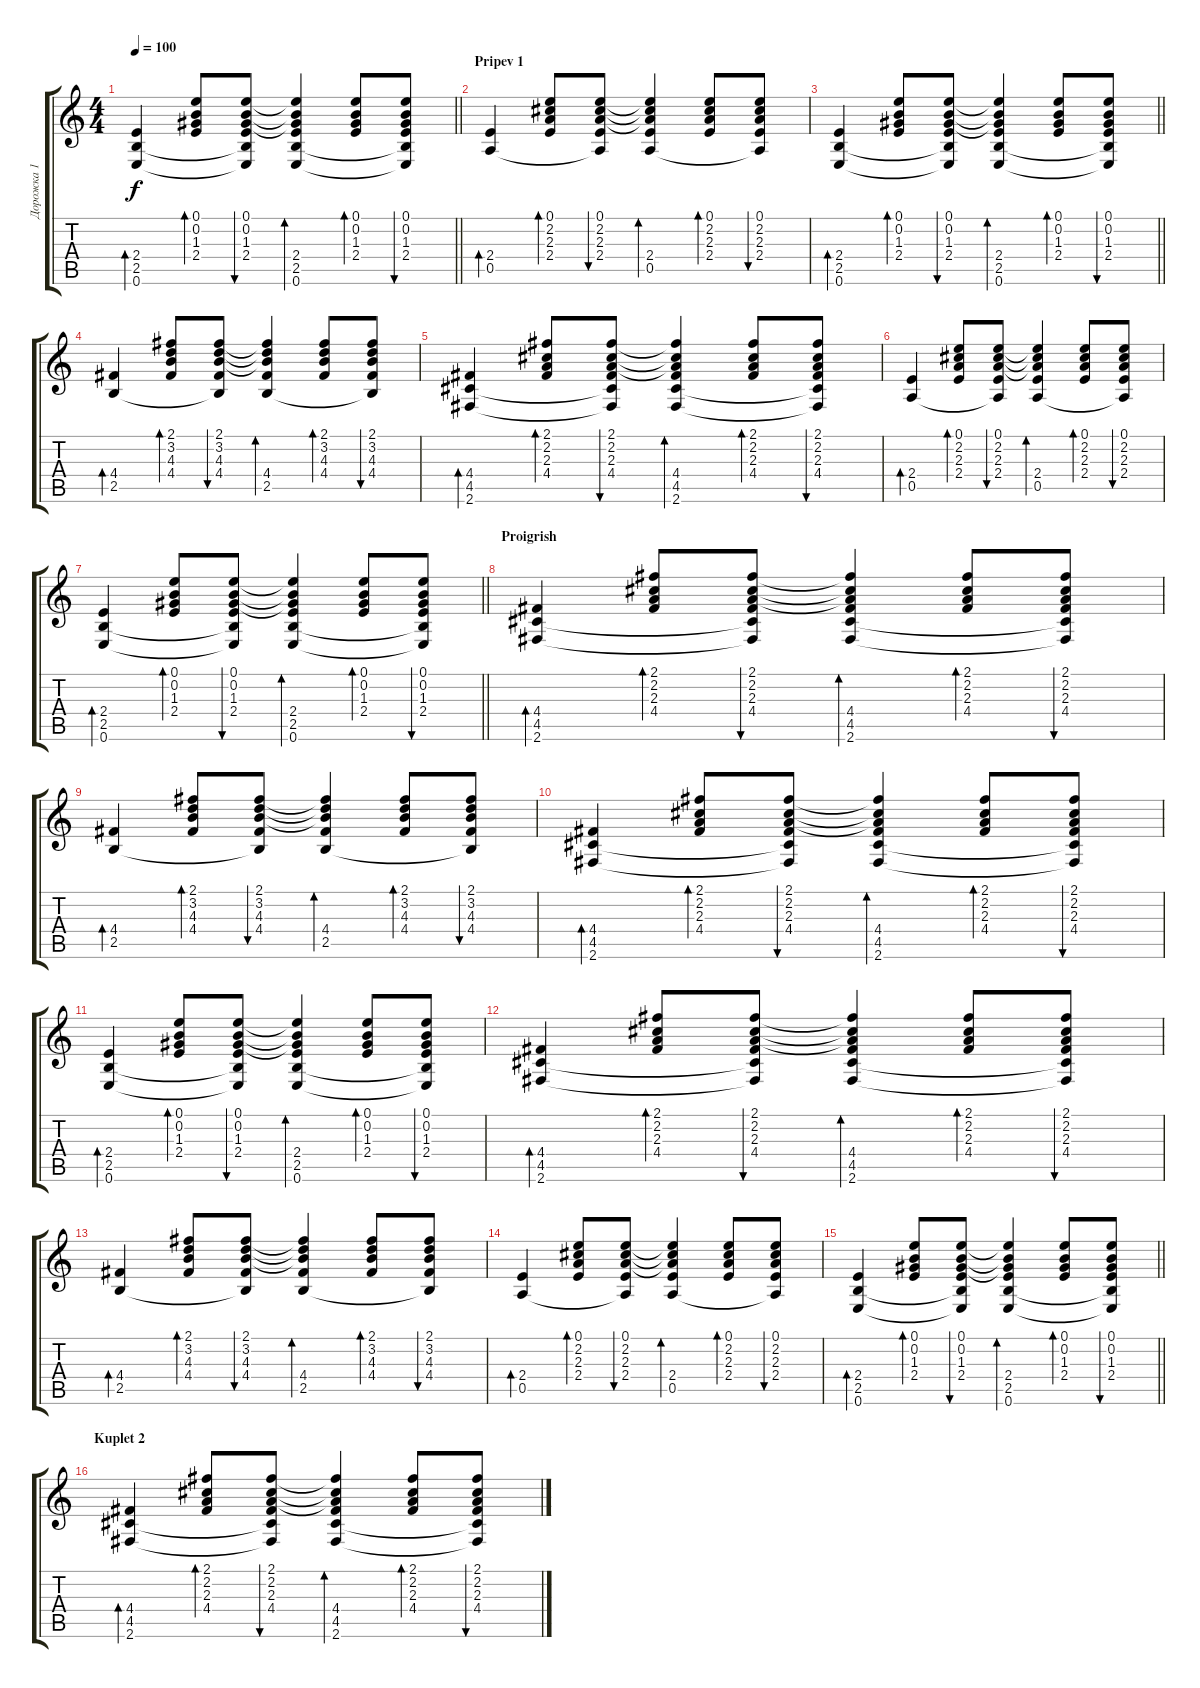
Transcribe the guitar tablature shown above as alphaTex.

\track ("Дорожка 1" "Дорожка 1") {instrument acousticguitarsteel}
\staff {score tabs}
\tuning (E4 B3 G3 D3 A2 E2) {hide}
\ts (4 4)
\tempo 100
\clef g2
\barLineRight lightlight
\ks c
(2.4 2.5 0.6).4{bd 60 dy f} (0.1 0.2 1.3 2.4).8{bd 60} (0.1 0.2 1.3 2.4 2.5{t} 0.6{t}).8{bu 60} (0.1{t} 0.2{t} 1.3{t} 2.4 2.5 0.6).4{bd 60} (0.1 0.2 1.3 2.4).8{bd 60} (0.1 0.2 1.3 2.4 2.5{t} 0.6{t}).8{bu 60} |
\section ("" "Pripev 1")
(2.4 0.5).4{bd 60} (0.1 2.2 2.3 2.4).8{bd 60} (0.1 2.2 2.3 2.4 0.5{t}).8{bu 60} (0.1{t} 2.2{t} 2.3{t} 2.4 0.5).4{bd 60} (0.1 2.2 2.3 2.4).8{bd 60} (0.1 2.2 2.3 2.4 0.5{t}).8{bu 60} |
\barLineRight lightlight
(2.4 2.5 0.6).4{bd 60} (0.1 0.2 1.3 2.4).8{bd 60} (0.1 0.2 1.3 2.4 2.5{t} 0.6{t}).8{bu 60} (0.1{t} 0.2{t} 1.3{t} 2.4 2.5 0.6).4{bd 60} (0.1 0.2 1.3 2.4).8{bd 60} (0.1 0.2 1.3 2.4 2.5{t} 0.6{t}).8{bu 60} |
(4.4 2.5).4{bd 60} (2.1 3.2 4.3 4.4).8{bd 60} (2.1 3.2 4.3 4.4 2.5{t}).8{bu 60} (2.1{t} 3.2{t} 4.3{t} 4.4 2.5).4{bd 60} (2.1 3.2 4.3 4.4).8{bd 60} (2.1 3.2 4.3 4.4 2.5{t}).8{bu 60} |
(4.4 4.5 2.6).4{bd 60} (2.1 2.2 2.3 4.4).8{bd 60} (2.1 2.2 2.3 4.4 4.5{t} 2.6{t}).8{bu 60} (2.1{t} 2.2{t} 2.3{t} 4.4 4.5 2.6).4{bd 60} (2.1 2.2 2.3 4.4).8{bd 60} (2.1 2.2 2.3 4.4 4.5{t} 2.6{t}).8{bu 60} |
(2.4 0.5).4{bd 60} (0.1 2.2 2.3 2.4).8{bd 60} (0.1 2.2 2.3 2.4 0.5{t}).8{bu 60} (0.1{t} 2.2{t} 2.3{t} 2.4 0.5).4{bd 60} (0.1 2.2 2.3 2.4).8{bd 60} (0.1 2.2 2.3 2.4 0.5{t}).8{bu 60} |
\barLineRight lightlight
(2.4 2.5 0.6).4{bd 60} (0.1 0.2 1.3 2.4).8{bd 60} (0.1 0.2 1.3 2.4 2.5{t} 0.6{t}).8{bu 60} (0.1{t} 0.2{t} 1.3{t} 2.4 2.5 0.6).4{bd 60} (0.1 0.2 1.3 2.4).8{bd 60} (0.1 0.2 1.3 2.4 2.5{t} 0.6{t}).8{bu 60} |
\section ("" "Proigrish")
(4.4 4.5 2.6).4{bd 60} (2.1 2.2 2.3 4.4).8{bd 60} (2.1 2.2 2.3 4.4 4.5{t} 2.6{t}).8{bu 60} (2.1{t} 2.2{t} 2.3{t} 4.4 4.5 2.6).4{bd 60} (2.1 2.2 2.3 4.4).8{bd 60} (2.1 2.2 2.3 4.4 4.5{t} 2.6{t}).8{bu 60} |
(4.4 2.5).4{bd 60} (2.1 3.2 4.3 4.4).8{bd 60} (2.1 3.2 4.3 4.4 2.5{t}).8{bu 60} (2.1{t} 3.2{t} 4.3{t} 4.4 2.5).4{bd 60} (2.1 3.2 4.3 4.4).8{bd 60} (2.1 3.2 4.3 4.4 2.5{t}).8{bu 60} |
(4.4 4.5 2.6).4{bd 60} (2.1 2.2 2.3 4.4).8{bd 60} (2.1 2.2 2.3 4.4 4.5{t} 2.6{t}).8{bu 60} (2.1{t} 2.2{t} 2.3{t} 4.4 4.5 2.6).4{bd 60} (2.1 2.2 2.3 4.4).8{bd 60} (2.1 2.2 2.3 4.4 4.5{t} 2.6{t}).8{bu 60} |
(2.4 2.5 0.6).4{bd 60} (0.1 0.2 1.3 2.4).8{bd 60} (0.1 0.2 1.3 2.4 2.5{t} 0.6{t}).8{bu 60} (0.1{t} 0.2{t} 1.3{t} 2.4 2.5 0.6).4{bd 60} (0.1 0.2 1.3 2.4).8{bd 60} (0.1 0.2 1.3 2.4 2.5{t} 0.6{t}).8{bu 60} |
(4.4 4.5 2.6).4{bd 60} (2.1 2.2 2.3 4.4).8{bd 60} (2.1 2.2 2.3 4.4 4.5{t} 2.6{t}).8{bu 60} (2.1{t} 2.2{t} 2.3{t} 4.4 4.5 2.6).4{bd 60} (2.1 2.2 2.3 4.4).8{bd 60} (2.1 2.2 2.3 4.4 4.5{t} 2.6{t}).8{bu 60} |
(4.4 2.5).4{bd 60} (2.1 3.2 4.3 4.4).8{bd 60} (2.1 3.2 4.3 4.4 2.5{t}).8{bu 60} (2.1{t} 3.2{t} 4.3{t} 4.4 2.5).4{bd 60} (2.1 3.2 4.3 4.4).8{bd 60} (2.1 3.2 4.3 4.4 2.5{t}).8{bu 60} |
(2.4 0.5).4{bd 60} (0.1 2.2 2.3 2.4).8{bd 60} (0.1 2.2 2.3 2.4 0.5{t}).8{bu 60} (0.1{t} 2.2{t} 2.3{t} 2.4 0.5).4{bd 60} (0.1 2.2 2.3 2.4).8{bd 60} (0.1 2.2 2.3 2.4 0.5{t}).8{bu 60} |
\barLineRight lightlight
(2.4 2.5 0.6).4{bd 60} (0.1 0.2 1.3 2.4).8{bd 60} (0.1 0.2 1.3 2.4 2.5{t} 0.6{t}).8{bu 60} (0.1{t} 0.2{t} 1.3{t} 2.4 2.5 0.6).4{bd 60} (0.1 0.2 1.3 2.4).8{bd 60} (0.1 0.2 1.3 2.4 2.5{t} 0.6{t}).8{bu 60} |
\section ("" "Kuplet 2")
(4.4 4.5 2.6).4{bd 60} (2.1 2.2 2.3 4.4).8{bd 60} (2.1 2.2 2.3 4.4 4.5{t} 2.6{t}).8{bu 60} (2.1{t} 2.2{t} 2.3{t} 4.4 4.5 2.6).4{bd 60} (2.1 2.2 2.3 4.4).8{bd 60} (2.1 2.2 2.3 4.4 4.5{t} 2.6{t}).8{bu 60}
